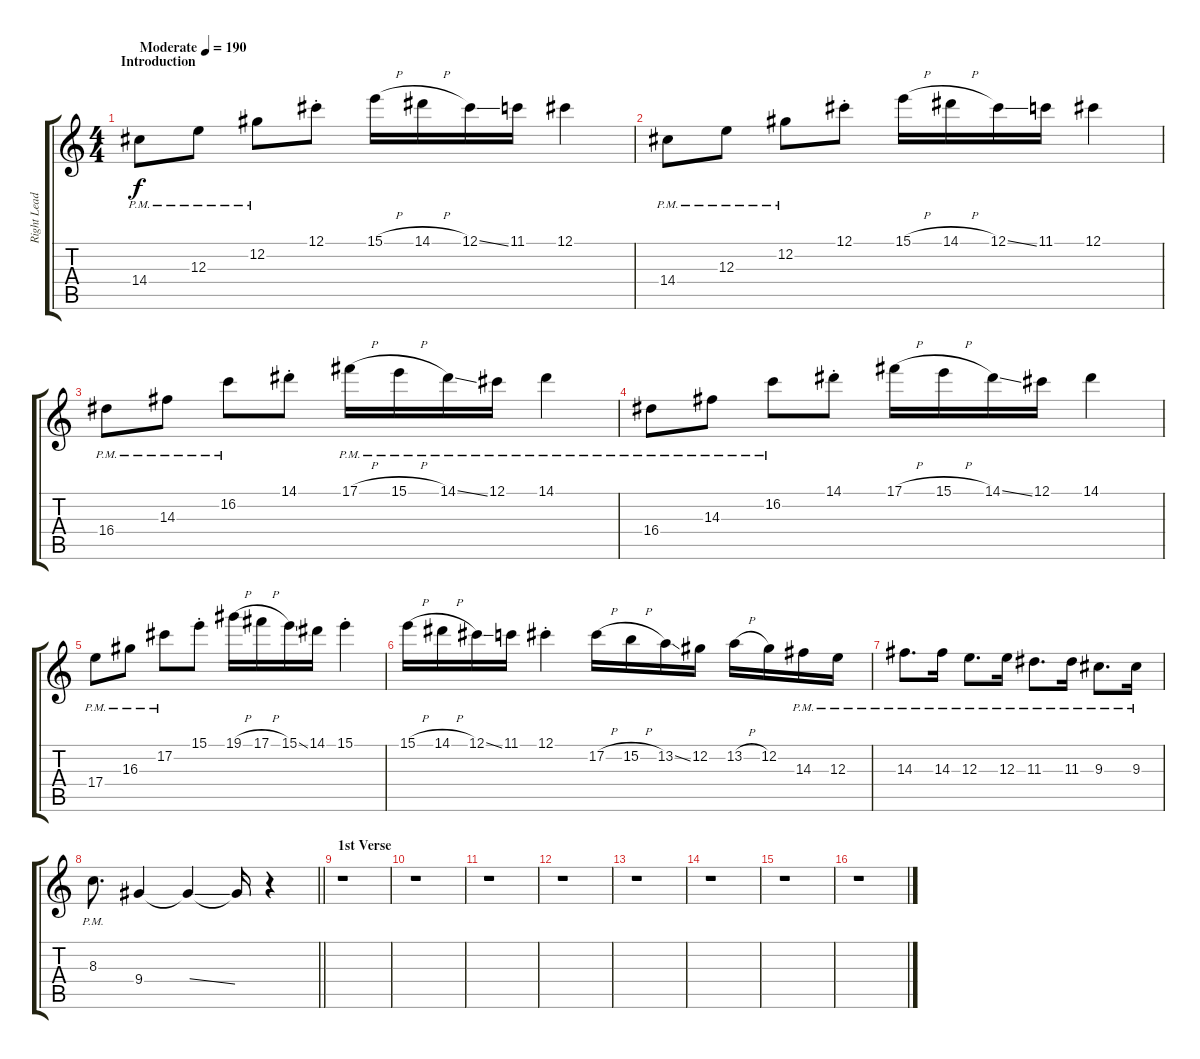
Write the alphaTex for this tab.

\track ("Right Lead Guitar (Lead Guitar)" "Right Lead") {instrument distortionguitar}
\staff {score tabs}
\tuning (Db4 Ab3 E3 B2 Gb2 Db2) {hide}
\ts (4 4)
\section ("" "Introduction")
\tempo (190 "Moderate")
\clef g2
\ks c
14.4{pm}.8{dy f instrument distortionguitar} 12.3{pm}.8 12.2{pm}.8 12.1{st}.8 15.1{h}.16 14.1{h}.16 12.1{ss}.16 11.1.16 12.1.4 |
14.4{pm}.8 12.3{pm}.8 12.2{pm}.8 12.1{st}.8 15.1{h}.16 14.1{h}.16 12.1{ss}.16 11.1.16 12.1.4 |
16.4{pm}.8 14.3{pm}.8 16.2{pm}.8 14.1{st}.8 17.1{h pm}.16 15.1{h pm}.16 14.1{ss pm}.16 12.1{pm}.16 14.1{pm}.4 |
16.4{pm}.8 14.3{pm}.8 16.2{pm}.8 14.1{st}.8 17.1{h}.16 15.1{h}.16 14.1{ss}.16 12.1.16 14.1.4 |
17.4{pm}.8 16.3{pm}.8 17.2{pm}.8 15.1{st}.8 19.1{h}.16 17.1{h}.16 15.1{ss}.16 14.1.16 15.1{st}.4 |
15.1{h}.16 14.1{h}.16 12.1{ss}.16 11.1.16 12.1{st}.4 17.2{h}.16 15.2{h}.16 13.2{ss}.16 12.2.16 13.2{h}.16 12.2.16 14.3{pm}.16 12.3{pm}.16 |
14.3{pm}.8{d} 14.3{pm}.16 12.3{pm}.8{d} 12.3{pm}.16 11.3{pm}.8{d} 11.3{pm}.16 9.3{pm}.8{d} 9.3{pm}.16 |
\barLineRight lightlight
8.3{pm}.8{d} 9.4.4 9.4{ss t}.4 9.4{t}.16 r.4 |
\section ("" "1st Verse")
r.1 |
r.1 |
r.1 |
r.1 |
r.1 |
r.1 |
r.1 |
r.1
